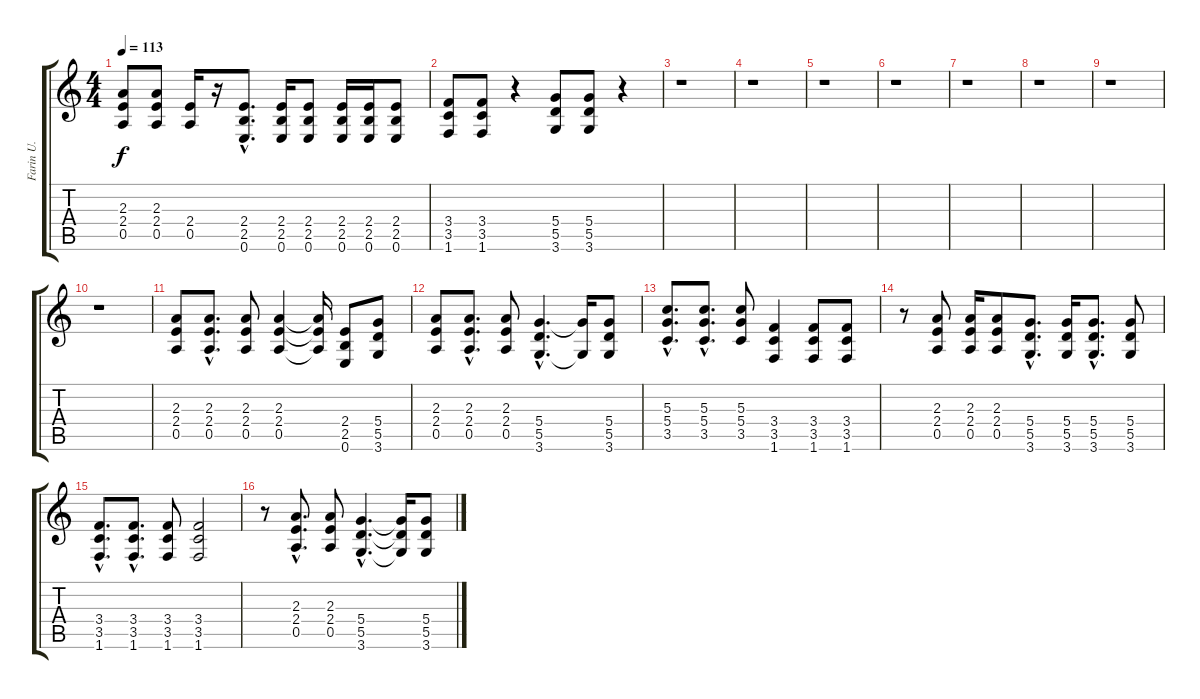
\track ("Farin U." "Farin U.") {instrument distortionguitar}
\staff {score tabs}
\tuning (E4 B3 G3 D3 A2 E2) {hide}
\ts (4 4)
\tempo 113
\clef g2
\ks c
(2.3 2.4 0.5).8{dy f} (2.3 2.4 0.5).8 (2.4 0.5).16 r.16 (2.4{hac} 2.5{hac} 0.6{hac}).8{d} (2.4 2.5 0.6).16 (2.4 2.5 0.6).8 (2.4 2.5 0.6).16 (2.4 2.5 0.6).16 (2.4 2.5 0.6).8 |
(3.4 3.5 1.6).8 (3.4 3.5 1.6).8 r.4 (5.4 5.5 3.6).8 (5.4 5.5 3.6).8 r.4 |
r.1 |
r.1 |
r.1 |
r.1 |
r.1 |
r.1 |
r.1 |
r.1 |
(2.3 2.4 0.5).8 (2.3{hac} 2.4{hac} 0.5{hac}).8{d} (2.3 2.4 0.5).8 (2.3 2.4 0.5).4 (2.3{t} 2.4{t} 0.5{t}).16 (2.4 2.5 0.6).8 (5.4 5.5 3.6).8 |
(2.3 2.4 0.5).8 (2.3{hac} 2.4{hac} 0.5{hac}).8{d} (2.3 2.4 0.5).8 (5.4{hac} 5.5{hac} 3.6{hac}).4{d} (5.4{t} 3.6{t}).16 (5.4 5.5 3.6).8 |
(5.3{hac} 5.4{hac} 3.5{hac}).8{d} (5.3{hac} 5.4{hac} 3.5{hac}).8{d} (5.3 5.4 3.5).8 (3.4 3.5 1.6).4 (3.4 3.5 1.6).8 (3.4 3.5 1.6).8 |
r.8 (2.3 2.4 0.5).8 (2.3 2.4 0.5).16 (2.3 2.4 0.5).8 (5.4{hac} 5.5{hac} 3.6{hac}).8{d} (5.4 5.5 3.6).16 (5.4{hac} 5.5{hac} 3.6{hac}).8{d} (5.4 5.5 3.6).8 |
(3.4{hac} 3.5{hac} 1.6{hac}).8{d} (3.4{hac} 3.5{hac} 1.6{hac}).8{d} (3.4 3.5 1.6).8 (3.4 3.5 1.6).2 |
r.8 (2.3{hac} 2.4{hac} 0.5{hac}).8{d} (2.3 2.4 0.5).8 (5.4{hac} 5.5{hac} 3.6{hac}).4{d} (5.4{t} 5.5{t} 3.6{t}).16 (5.4 5.5 3.6).8
